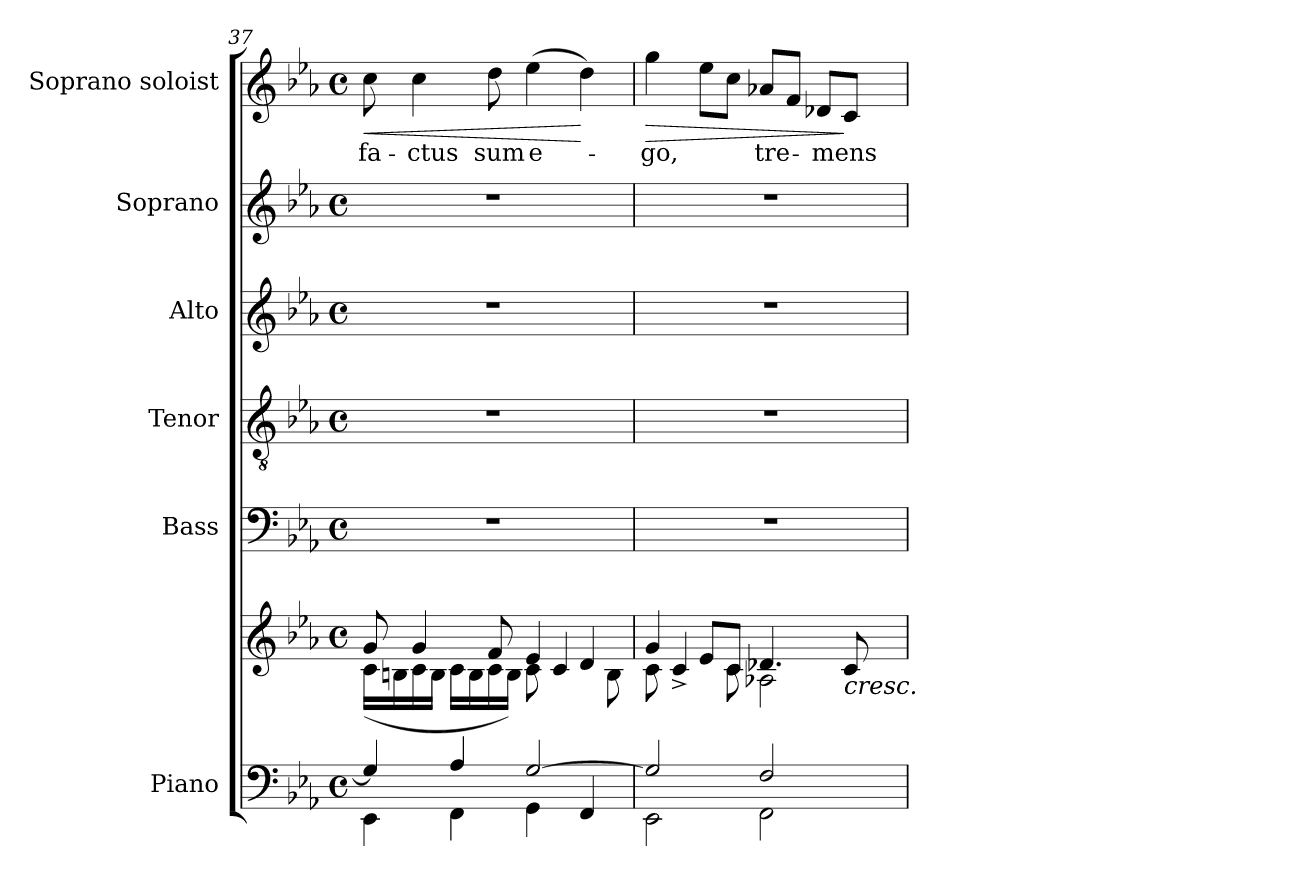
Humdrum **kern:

**kern	**kern	**dynam	**kern	**kern	**kern	**kern	**kern	**text	**dynam
*part6	*part6	*part6	*part5	*part4	*part3	*part2	*part1	*part1	*part1
*staff7	*staff6	*staff6/7	*staff5	*staff4	*staff3	*staff2	*staff1	*staff1	*staff1
*I"Piano	*	*	*I"Bass	*I"Tenor	*I"Alto	*I"Soprano	*I"Soprano soloist	*	*
*I'Pno.	*	*	*I'B.	*I'T.	*I'A.	*I'S.	*I'S.	*	*
*clefF4	*clefG2	*	*clefF4	*clefGv2	*clefG2	*clefG2	*clefG2	*	*
*	*	*	*	*ITrd7c12	*	*	*	*	*
*k[b-e-a-]	*k[b-e-a-]	*	*k[b-e-a-]	*k[b-e-a-]	*k[b-e-a-]	*k[b-e-a-]	*k[b-e-a-]	*	*
*E-:	*E-:	*	*E-:	*E-:	*E-:	*E-:	*E-:	*	*
*M4/4	*M4/4	*	*M4/4	*M4/4	*M4/4	*M4/4	*M4/4	*	*
*met(c)	*met(c)	*	*met(c)	*met(c)	*met(c)	*met(c)	*met(c)	*	*
=37	=37	=37	=37	=37	=37	=37	=37	=37	=37
*^	*^	*	*	*	*	*	*	*	*
!	!	!	!	!	!	!	!	!	!	!LO:LY:b:color=#000000	!LO:HP:b
4Gi/]	4EE-i\	8gi/	(16ci\LL	.	1r	1r	1r	1r	8cci\	fa-	<
.	.	.	16Bni\	.	.	.	.	.	.	.	.
!	!	!	!	!	!	!	!	!	!	!LO:LY:b:color=#000000	!
.	.	4gi/	16ci\	.	.	.	.	.	4cci\	-ctus	.
.	.	.	16Bi\JJ	.	.	.	.	.	.	.	.
4A-i/	4FFi\	.	16ci\LL	.	.	.	.	.	.	.	.
.	.	.	16Bi\	.	.	.	.	.	.	.	.
!	!	!	!	!	!	!	!	!	!	!LO:LY:b:color=#000000	!
.	.	8fi/	16ci\	.	.	.	.	.	8ddi\	sum	.
.	.	.	16Bi\JJ)	.	.	.	.	.	.	.	.
!	!	!	!	!	!	!	!	!	!	!LO:LY:b:color=#000000	!
[2Gi/	4GGi\	4e-i/	8ci\	.	.	.	.	.	(4ee-i\	e-	.
.	.	.	4ci/	.	.	.	.	.	.	.	.
.	4FFi/	4di/	.	.	.	.	.	.	4ddi\)	.	[
.	.	.	8Bi\	.	.	.	.	.	.	.	.
!!LO:LB:g=z
=38	=38	=38	=38	=38	=38	=38	=38	=38	=38	=38	=38
!	!	!	!	!	!	!	!	!	!	!LO:LY:b:color=#000000	!LO:HP:b
2Gi/]	2EE-i\	4gi/	8ci\	.	1r	1r	1r	1r	4ggi\	-go,	>
.	.	.	4c^i/	.	.	.	.	.	.	.	.
.	.	8e-i/L	.	.	.	.	.	.	8ee-i\L	.	.
.	.	8ci/J	8ci\	.	.	.	.	.	8cci\J	.	.
!	!	!	!	!	!	!	!	!	!	!LO:LY:b:color=#000000	!
2Fi/	2FFi\	4.d-Xi/	2A-Xi\	] [ ]	.	.	.	.	8a-Xi/L	tre-	.
.	.	.	.	.	.	.	.	.	8fi/J	.	.
!	!	!	!	!	!	!	!	!	!	!LO:LY:b:color=#000000	!
.	.	.	.	.	.	.	.	.	8d-Xi/L	-mens	.
!	!	!	!	!LO:HP:b	!	!	!	!	!	!	!
.	.	8ci/	.	<	.	.	.	.	8ci/J	.	]
*v	*v	*	*	*	*	*	*	*	*	*	*
*	*v	*v	*	*	*	*	*	*	*	*
=	=	=	=	=	=	=	=	=	=
*-	*-	*-	*-	*-	*-	*-	*-	*-	*-
